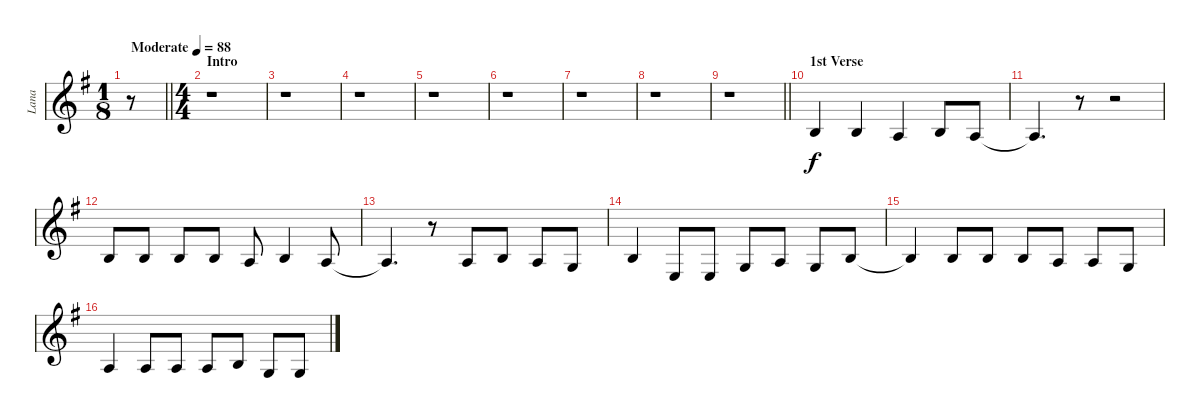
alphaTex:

\track ("Lana" "Lana") {instrument oboe}
\staff {score}
\tuning (E4 B3 G3 D3 A2 E2) {hide}
\ts (1 8)
\tempo (88 "Moderate")
\clef g2
\barLineRight lightlight
\ks eminor
r.8{dy f instrument oboe} |
\ts (4 4)
\section ("" "Intro")
r.1 |
r.1 |
r.1 |
r.1 |
r.1 |
r.1 |
r.1 |
\barLineRight lightlight
r.1 |
\section ("" "1st Verse")
0.2.4 0.2.4 2.3.4 0.2.8 2.3.8 |
2.3{t}.4{d} r.8 r.2 |
0.2.8 0.2.8 0.2.8 0.2.8 2.3.8 0.2.4 2.3.8 |
2.3{t}.4{d} r.8 2.3.8 0.2.8 2.3.8 0.3.8 |
0.2.4 2.4.8 2.4.8 0.3.8 2.3.8 0.3.8 0.2.8 |
0.2{t}.4 0.2.8 0.2.8 0.2.8 2.3.8 2.3.8 0.3.8 |
2.3.4 2.3.8 2.3.8 2.3.8 0.2.8 0.3.8 0.3.8
